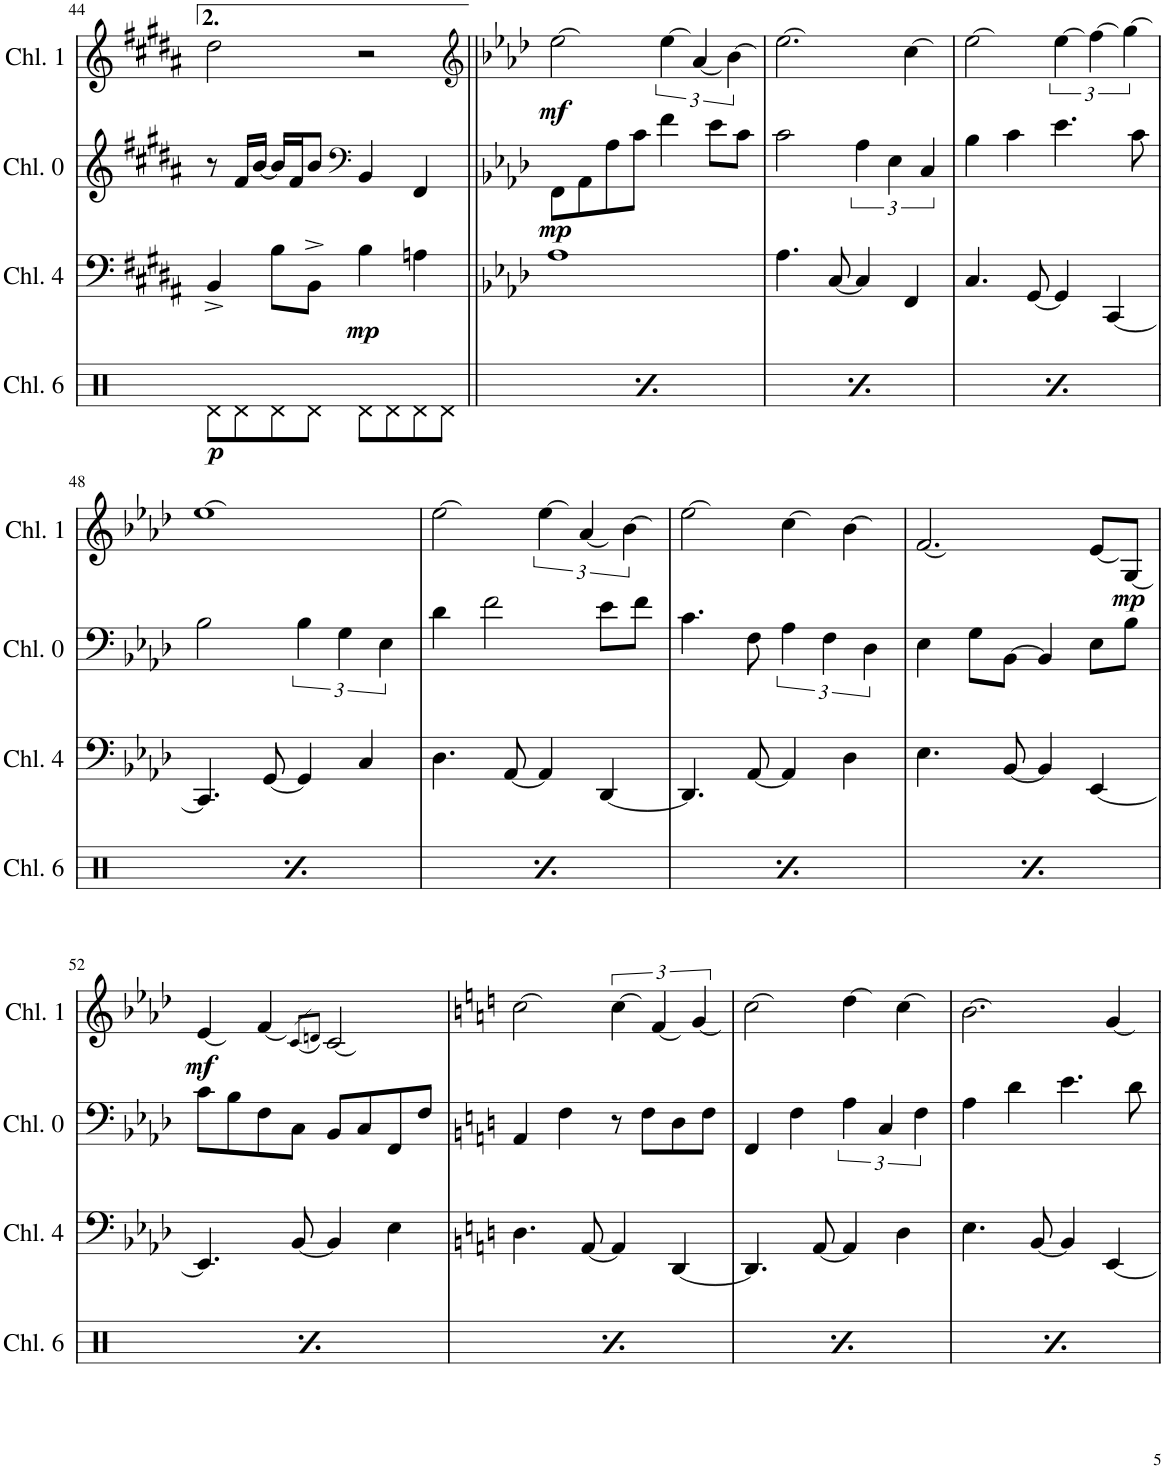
**kern	**dynam	**kern	**dynam	**kern	**dynam	**kern	**dynam
*part4	*part4	*part3	*part3	*part2	*part2	*part1	*part1
*staff4	*staff4	*staff3	*staff3	*staff2	*staff2	*staff1	*staff1
*I"Channel 6	*	*I"Channel 4	*	*I"Channel 0	*	*I"Channel 1	*
*I'Chl. 6	*	*I'Chl. 4	*	*I'Chl. 0	*	*I'Chl. 1	*
!!LO:PB:g=z
*clefX	*	*clefF4	*	*clefG2	*	*clefG2	*
*k[]	*	*k[f#c#g#d#a#]	*	*k[f#c#g#d#a#]	*	*k[f#c#g#d#a#]	*
*M4/4	*	*M4/4	*	*M4/4	*	*M4/4	*
*met(c)	*	*met(c)	*	*met(c)	*	*met(c)	*
=44	=44	=44	=44	=44	=44	=44	=44
!	!LO:DY:b	!	!	!	!	!	!
8Rd\L	p	4BB^/	.	8r	.	2dd#\	.
8Rd\	.	.	.	16f#/LL	.	.	.
.	.	.	.	[16b/JJ	.	.	.
8Rd\	.	8B\L	.	16b/LL]	.	.	.
.	.	.	.	16f#/J	.	.	.
8Rd\J	.	8BB^\J	.	8b/J	.	.	.
*	*	*	*	*clefF4	*	*	*
!	!	!	!LO:DY:b	!	!	!	!
8Rd\L	.	4B\	mp	4BB/	.	2r	.
8Rd\	.	.	.	.	.	.	.
8Rd\	.	4An\	.	4FF#/	.	.	.
8Rd\J	.	.	.	.	.	.	.
=45||	=45||	=45||	=45||	=45||	=45||	=45||	=45||
*	*	*	*	*	*	*clefG2	*
*	*	*k[b-e-a-d-]	*	*k[b-e-a-d-]	*	*k[b-e-a-d-]	*
!	!LO:DY:b	!	!	!	!LO:DY:b	!	!LO:DY:b
8Rd\L	p	1A-	.	8FF\L	mp	2ee-\	mf
8Rd\	.	.	.	8AA-\	.	.	.
8Rd\	.	.	.	8A-\	.	.	.
8Rd\J	.	.	.	8c\J	.	.	.
8Rd\L	.	.	.	4f\	.	6ee-\]	.
8Rd\	.	.	.	.	.	.	.
.	.	.	.	.	.	6a-/	.
8Rd\	.	.	.	8e-\L	.	.	.
.	.	.	.	.	.	6b-\	.
8Rd\J	.	.	.	8c\J	.	.	.
=46	=46	=46	=46	=46	=46	=46	=46
!	!LO:DY:b	!	!	!	!	!	!
8Rd\L	p	4.A-\	.	2c\	.	2.ee-\	.
8Rd\	.	.	.	.	.	.	.
8Rd\	.	.	.	.	.	.	.
8Rd\J	.	[8C/	.	.	.	.	.
8Rd\L	.	4C/]	.	6A-\	.	.	.
8Rd\	.	.	.	.	.	.	.
.	.	.	.	6E-\	.	.	.
8Rd\	.	4FF/	.	.	.	4cc\	.
.	.	.	.	6C/	.	.	.
8Rd\J	.	.	.	.	.	.	.
=47	=47	=47	=47	=47	=47	=47	=47
!	!LO:DY:b	!	!	!	!	!	!
8Rd\L	p	4.C/	.	4B-\	.	2ee-\	.
8Rd\	.	.	.	.	.	.	.
8Rd\	.	.	.	4c\	.	.	.
8Rd\J	.	[8GG/	.	.	.	.	.
8Rd\L	.	4GG/]	.	4.e-\	.	6ee-\]	.
8Rd\	.	.	.	.	.	.	.
.	.	.	.	.	.	6ff\	.
8Rd\	.	[4CC/	.	.	.	.	.
.	.	.	.	.	.	6gg\	.
8Rd\J	.	.	.	8c\	.	.	.
!!LO:LB:g=z
=48	=48	=48	=48	=48	=48	=48	=48
!	!LO:DY:b	!	!	!	!	!	!
8Rd\L	p	4.CC/]	.	2B-\	.	1ee-	.
8Rd\	.	.	.	.	.	.	.
8Rd\	.	.	.	.	.	.	.
8Rd\J	.	[8GG/	.	.	.	.	.
8Rd\L	.	4GG/]	.	6B-\	.	.	.
8Rd\	.	.	.	.	.	.	.
.	.	.	.	6G\	.	.	.
8Rd\	.	4C/	.	.	.	.	.
.	.	.	.	6E-\	.	.	.
8Rd\J	.	.	.	.	.	.	.
=49	=49	=49	=49	=49	=49	=49	=49
!	!LO:DY:b	!	!	!	!	!	!
8Rd\L	p	4.D-\	.	4d-\	.	2ee-\	.
8Rd\	.	.	.	.	.	.	.
8Rd\	.	.	.	2f\	.	.	.
8Rd\J	.	[8AA-/	.	.	.	.	.
8Rd\L	.	4AA-/]	.	.	.	6ee-\]	.
8Rd\	.	.	.	.	.	.	.
.	.	.	.	.	.	6a-/	.
8Rd\	.	[4DD-/	.	8e-\L	.	.	.
.	.	.	.	.	.	6b-\	.
8Rd\J	.	.	.	8f\J	.	.	.
=50	=50	=50	=50	=50	=50	=50	=50
!	!LO:DY:b	!	!	!	!	!	!
8Rd\L	p	4.DD-/]	.	4.c\	.	2ee-\	.
8Rd\	.	.	.	.	.	.	.
8Rd\	.	.	.	.	.	.	.
8Rd\J	.	[8AA-/	.	8F\	.	.	.
8Rd\L	.	4AA-/]	.	6A-\	.	4cc\	.
8Rd\	.	.	.	.	.	.	.
.	.	.	.	6F\	.	.	.
8Rd\	.	4D-\	.	.	.	4b-\	.
.	.	.	.	6D-\	.	.	.
8Rd\J	.	.	.	.	.	.	.
=51	=51	=51	=51	=51	=51	=51	=51
!	!LO:DY:b	!	!	!	!	!	!
8Rd\L	p	4.E-\	.	4E-\	.	2.f/	.
8Rd\	.	.	.	.	.	.	.
8Rd\	.	.	.	8G\L	.	.	.
8Rd\J	.	[8BB-/	.	[8BB-\J	.	.	.
8Rd\L	.	4BB-/]	.	4BB-/]	.	.	.
8Rd\	.	.	.	.	.	.	.
8Rd\	.	[4EE-/	.	8E-\L	.	8e-/L	.
!	!	!	!	!	!	!	!LO:DY:b
8Rd\J	.	.	.	8B-\J	.	8G/J	mp
!!LO:LB:g=z
=52	=52	=52	=52	=52	=52	=52	=52
!	!LO:DY:b	!	!	!	!	!	!LO:DY:b
8Rd\L	p	4.EE-/]	.	8c\L	.	4e-/	mf
8Rd\	.	.	.	8B-\	.	.	.
8Rd\	.	.	.	8F\	.	4f/	.
8Rd\J	.	[8BB-/	.	8C\J	.	.	.
.	.	.	.	.	.	(8qc/L	.
.	.	.	.	.	.	8qdn/J)	.
8Rd\L	.	4BB-/]	.	8BB-/L	.	2c/	.
8Rd\	.	.	.	8C/	.	.	.
8Rd\	.	4E-\	.	8FF/	.	.	.
8Rd\J	.	.	.	8F/J	.	.	.
=53	=53	=53	=53	=53	=53	=53	=53
*	*	*k[]	*	*k[]	*	*k[]	*
!	!LO:DY:b	!	!	!	!	!	!
8Rd\L	p	4.D\	.	4AA/	.	2cc\	.
8Rd\	.	.	.	.	.	.	.
8Rd\	.	.	.	4F\	.	.	.
8Rd\J	.	[8AA/	.	.	.	.	.
8Rd\L	.	4AA/]	.	8r	.	6cc\]	.
8Rd\	.	.	.	8F\L	.	.	.
.	.	.	.	.	.	6f/	.
8Rd\	.	[4DD/	.	8D\	.	.	.
.	.	.	.	.	.	6g/	.
8Rd\J	.	.	.	8F\J	.	.	.
=54	=54	=54	=54	=54	=54	=54	=54
!	!LO:DY:b	!	!	!	!	!	!
8Rd\L	p	4.DD/]	.	4FF/	.	2cc\	.
8Rd\	.	.	.	.	.	.	.
8Rd\	.	.	.	4F\	.	.	.
8Rd\J	.	[8AA/	.	.	.	.	.
8Rd\L	.	4AA/]	.	6A\	.	4dd\	.
8Rd\	.	.	.	.	.	.	.
.	.	.	.	6C/	.	.	.
8Rd\	.	4D\	.	.	.	4cc\	.
.	.	.	.	6F\	.	.	.
8Rd\J	.	.	.	.	.	.	.
=55	=55	=55	=55	=55	=55	=55	=55
!	!LO:DY:b	!	!	!	!	!	!
8Rd\L	p	4.E\	.	4A\	.	2.b\	.
8Rd\	.	.	.	.	.	.	.
8Rd\	.	.	.	4d\	.	.	.
8Rd\J	.	[8BB/	.	.	.	.	.
8Rd\L	.	4BB/]	.	4.e\	.	.	.
8Rd\	.	.	.	.	.	.	.
8Rd\	.	[4EE/	.	.	.	4g/	.
8Rd\J	.	.	.	8d\	.	.	.
=	=	=	=	=	=	=	=
*-	*-	*-	*-	*-	*-	*-	*-
